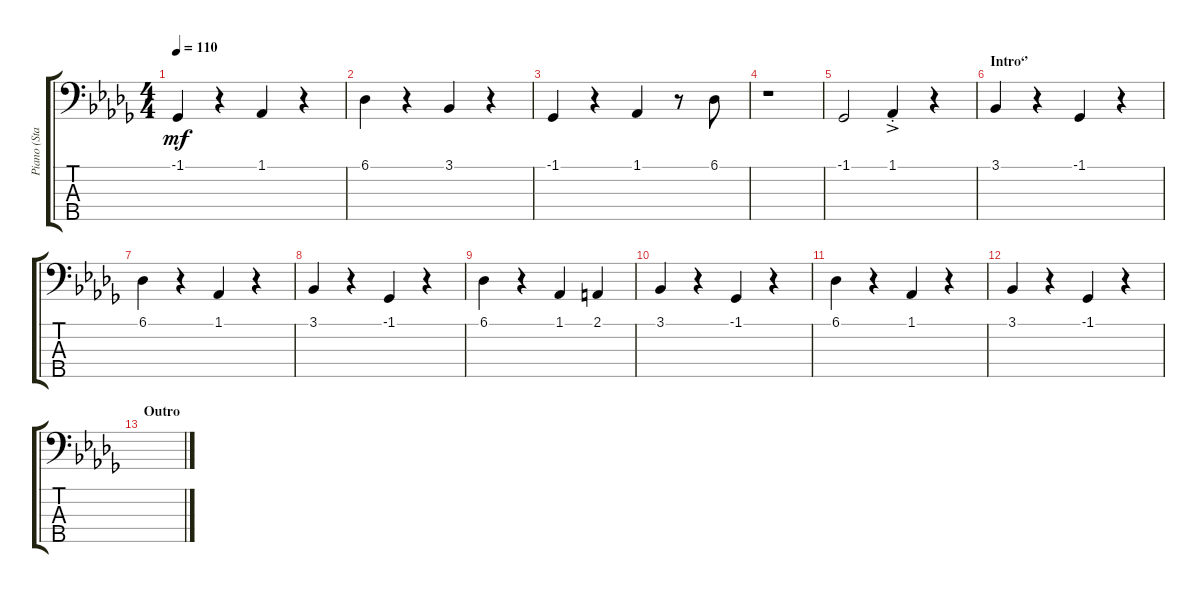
\track ("Piano (Staff 2)" "Piano (Sta") {instrument acousticgrandpiano}
\staff {score tabs}
\tuning (G2 D2 A1 E1 B0) {hide}
\ts (4 4)
\tempo 110
\clef f4
\ks db
-1.1.4{dy mf} r.4 1.1.4 r.4 |
6.1.4 r.4 3.1.4 r.4 |
-1.1.4 r.4 1.1.4 r.8 6.1.8 |
r.1 |
-1.1.2 1.1{ac st}.4 r.4 |
\section ("" "Intro‘’")
3.1.4 r.4 -1.1.4 r.4 |
6.1.4 r.4 1.1.4 r.4 |
3.1.4 r.4 -1.1.4 r.4 |
6.1.4 r.4 1.1.4 2.1.4 |
3.1.4 r.4 -1.1.4 r.4 |
6.1.4 r.4 1.1.4 r.4 |
3.1.4 r.4 -1.1.4 r.4 |
\section ("" "Outro")
